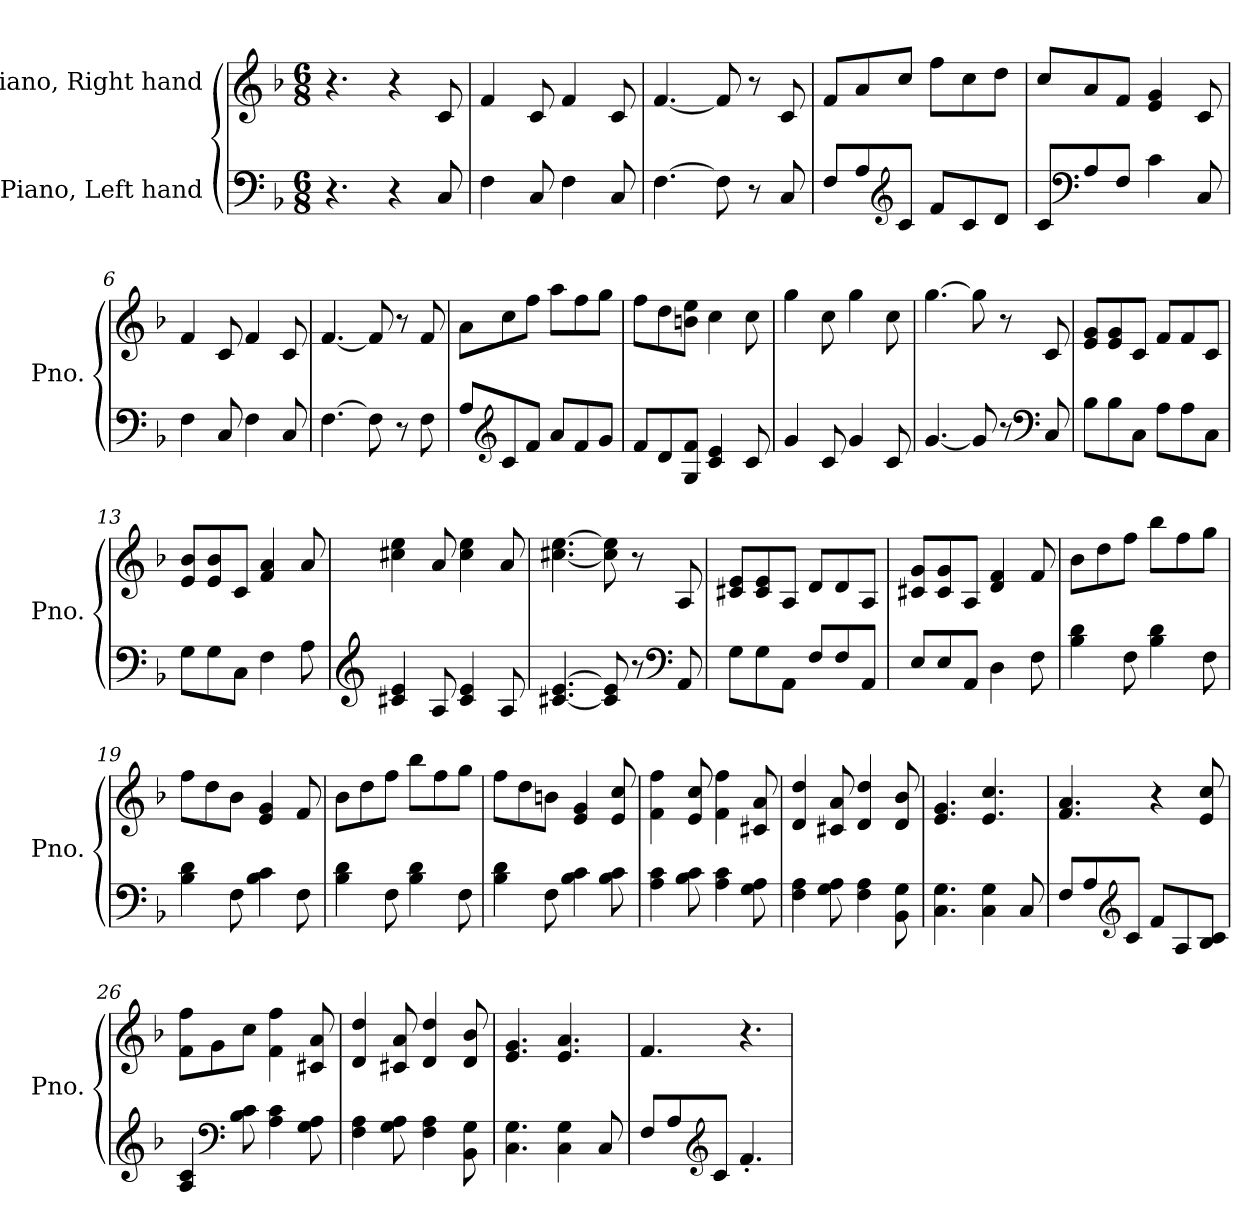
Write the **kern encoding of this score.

**kern	**kern
*part2	*part1
*staff2	*staff1
*I"Piano, Left hand	*I"Piano, Right hand
*I'Pno.	*I'Pno.
*clefF4	*clefG2
*k[b-]	*k[b-]
*M6/8	*M6/8
*MM100	*MM100
=1	=1
4.r	4.r
4r	4r
8C/	8c/
=2	=2
4F\	4f/
8C/	8c/
4F\	4f/
8C/	8c/
=3	=3
[4.F\	[4.f/
8F\]	8f/]
8r	8r
8C/	8c/
=4	=4
8F/L	8f/L
8A/	8a/
*clefG2	*
8c/J	8cc/J
8f/L	8ff\L
8c/	8cc\
8d/J	8dd\J
=5	=5
8c/L	8cc/L
*clefF4	*
8A/	8a/
8F/J	8f/J
4c\	4e/ 4g/
8C/	8c/
!!LO:LB:g=z
=6	=6
4F\	4f/
8C/	8c/
4F\	4f/
8C/	8c/
=7	=7
[4.F\	[4.f/
8F\]	8f/]
8r	8r
8F\	8f/
=8	=8
8A/L	8a\L
*clefG2	*
8c/	8cc\
8f/J	8ff\J
8a/L	8aa\L
8f/	8ff\
8g/J	8gg\J
=9	=9
8f/L	8ff\L
8d/	8dd\
8G/ 8f/J	8bn\ 8ee\J
4c/ 4e/	4cc\
8c/	8cc\
=10	=10
4g/	4gg\
8c/	8cc\
4g/	4gg\
8c/	8cc\
=11	=11
[4.g/	[4.gg\
8g/]	8gg\]
8r	8r
*clefF4	*
8C/	8c/
!!LO:LB:g=z
=12	=12
8B-\L	8e/ 8g/L
8B-\	8e/ 8g/
8C\J	8c/J
8A\L	8f/L
8A\	8f/
8C\J	8c/J
=13	=13
8G\L	8e/ 8b-/L
8G\	8e/ 8b-/
8C\J	8c/J
4F\	4f/ 4a/
8A\	8a/
=14	=14
*clefG2	*
4c#X/ 4e/	4cc#X\ 4ee\
8A/	8a/
4c#/ 4e/	4cc#\ 4ee\
8A/	8a/
=15	=15
[4.c#X/ [4.e/	[4.cc#X\ [4.ee\
8c#/] 8e/]	8cc#\] 8ee\]
8r	8r
*clefF4	*
8AA/	8A/
=16	=16
8G\L	8c#X/ 8e/L
8G\	8c#/ 8e/
8AA\J	8A/J
8F/L	8d/L
8F/	8d/
8AA/J	8A/J
!!LO:LB:g=z
=17	=17
8E/L	8c#X/ 8g/L
8E/	8c#/ 8g/
8AA/J	8A/J
4D\	4d/ 4f/
8F\	8f/
=18	=18
4B-\ 4d\	8b-\L
.	8dd\
8F\	8ff\J
4B-\ 4d\	8bb-\L
.	8ff\
8F\	8gg\J
=19	=19
4B-\ 4d\	8ff\L
.	8dd\
8F\	8b-\J
4B-\ 4c\	4e/ 4g/
8F\	8f/
=20	=20
4B-\ 4d\	8b-\L
.	8dd\
8F\	8ff\J
4B-\ 4d\	8bb-\L
.	8ff\
8F\	8gg\J
=21	=21
4B-\ 4d\	8ff\L
.	8dd\
8F\	8bn\J
4B-\ 4c\	4e/ 4g/
8B-\ 8c\	8e/ 8cc/
!!LO:LB:g=z
=22	=22
4A\ 4c\	4f\ 4ff\
8B-\ 8c\	8e/ 8cc/
4A\ 4c\	4f\ 4ff\
8G\ 8A\	8c#X/ 8a/
=23	=23
4F\ 4A\	4d/ 4dd/
8G\ 8A\	8c#X/ 8a/
4F\ 4A\	4d/ 4dd/
8BB-\ 8G\	8d/ 8b-/
=24	=24
4.C\ 4.G\	4.e/ 4.g/
4C\ 4G\	4.e/ 4.cc/
8C/	.
=25	=25
8F/L	4.f/ 4.a/
8A/	.
*clefG2	*
8c/J	.
8f/L	4r
8A/	.
8B-/ 8c/J	8e/ 8cc/
=26	=26
4A/ 4c/	8f\ 8ff\L
.	8g\
*clefF4	*
8B-\ 8c\	8cc\J
4A\ 4c\	4f\ 4ff\
8G\ 8A\	8c#X/ 8a/
!!LO:LB:g=z
=27	=27
4F\ 4A\	4d/ 4dd/
8G\ 8A\	8c#X/ 8a/
4F\ 4A\	4d/ 4dd/
8BB-\ 8G\	8d/ 8b-/
=28	=28
4.C\ 4.G\	4.e/ 4.g/
4C\ 4G\	4.e/ 4.a/
8C/	.
=29	=29
8F/L	4.f/
8A/	.
*clefG2	*
8c/J	.
4.f'/	4.r
=	=
*-	*-
